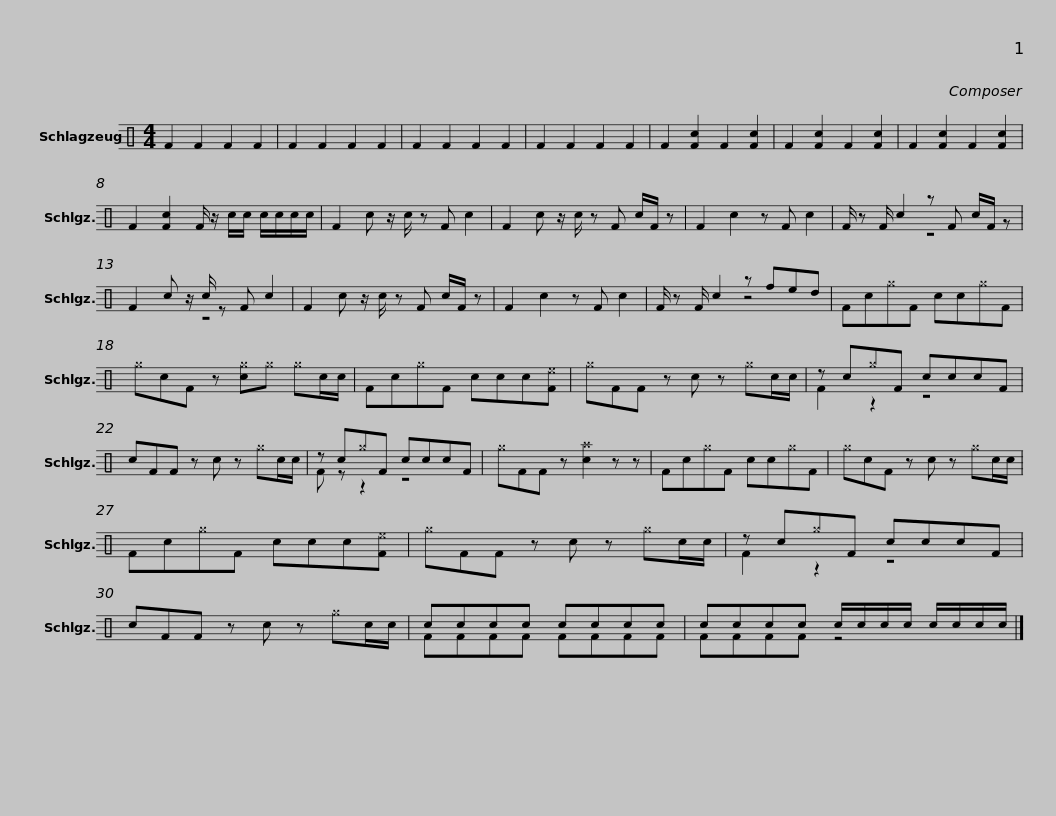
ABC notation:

X:1
%%score ( 1 2 )
L:1/8
M:4/4
I:linebreak $
K:C
V:1 perc
K:none
V:2 perc
K:none
V:1
 F2 F2 F2 F2 | F2 F2 F2 F2 | F2 F2 F2 F2 | F2 F2 F2 F2 |$ F2 [Fc]2 F2 [Fc]2 | %5
 F2 [Fc]2 F2 [Fc]2 | F2 [Fc]2 F2 [Fc]2 | F2 [Fc]2 F/ z/ c/c/ c/c/c/c/ |$ F2 c z/ c/ z F c2 | F2 c z/ c/ z F c/F/ z | %10
 x8 | F/ z F/ c2 z F c/F/ z |$ F2 c z/ c/ z F c2 | F2 c z/ c/ z F c/F/ z | x8 | %15
 F/ z F/ c2 z fed |$ Fc^gF cc^gF | ^gcF z [c^g]^g ^gc/c/ | Fc^gF ccc[F^e] | ^gFF z c z ^gc/c/ |$ %20
 z c^gF cccF | cFF z c z ^gc/c/ | z c^gF cccF | ^gFF z [c^a]2 z z |$ Fc^gF cc^gF | %25
 ^gcF z c z ^gc/c/ | Fc^gF ccc[F^e] | ^gFF z c z ^gc/c/ |$ z c^gF cccF | cFF z c z ^gc/c/ | %30
 cccc cccc | cccc c/c/c/c/ c/c/c/c/ |] %32
V:2
 x8 | x8 | x8 | x8 |$ x8 | %5
 x8 | x8 | x8 |$ x8 | x8 | %10
 F2 c2 z F c2 | x4 z4 |$ z8 | x8 | F2 c2 z F c2 | %15
 x4 z4 |$ x8 | x8 | x8 | x8 |$ %20
 F2 z2 z4 | x8 | F z z2 z4 | x8 |$ x8 | %25
 x8 | x8 | x8 |$ F2 z2 z4 | x8 | %30
 FFFF FFFF | FFFF z4 |] %32
